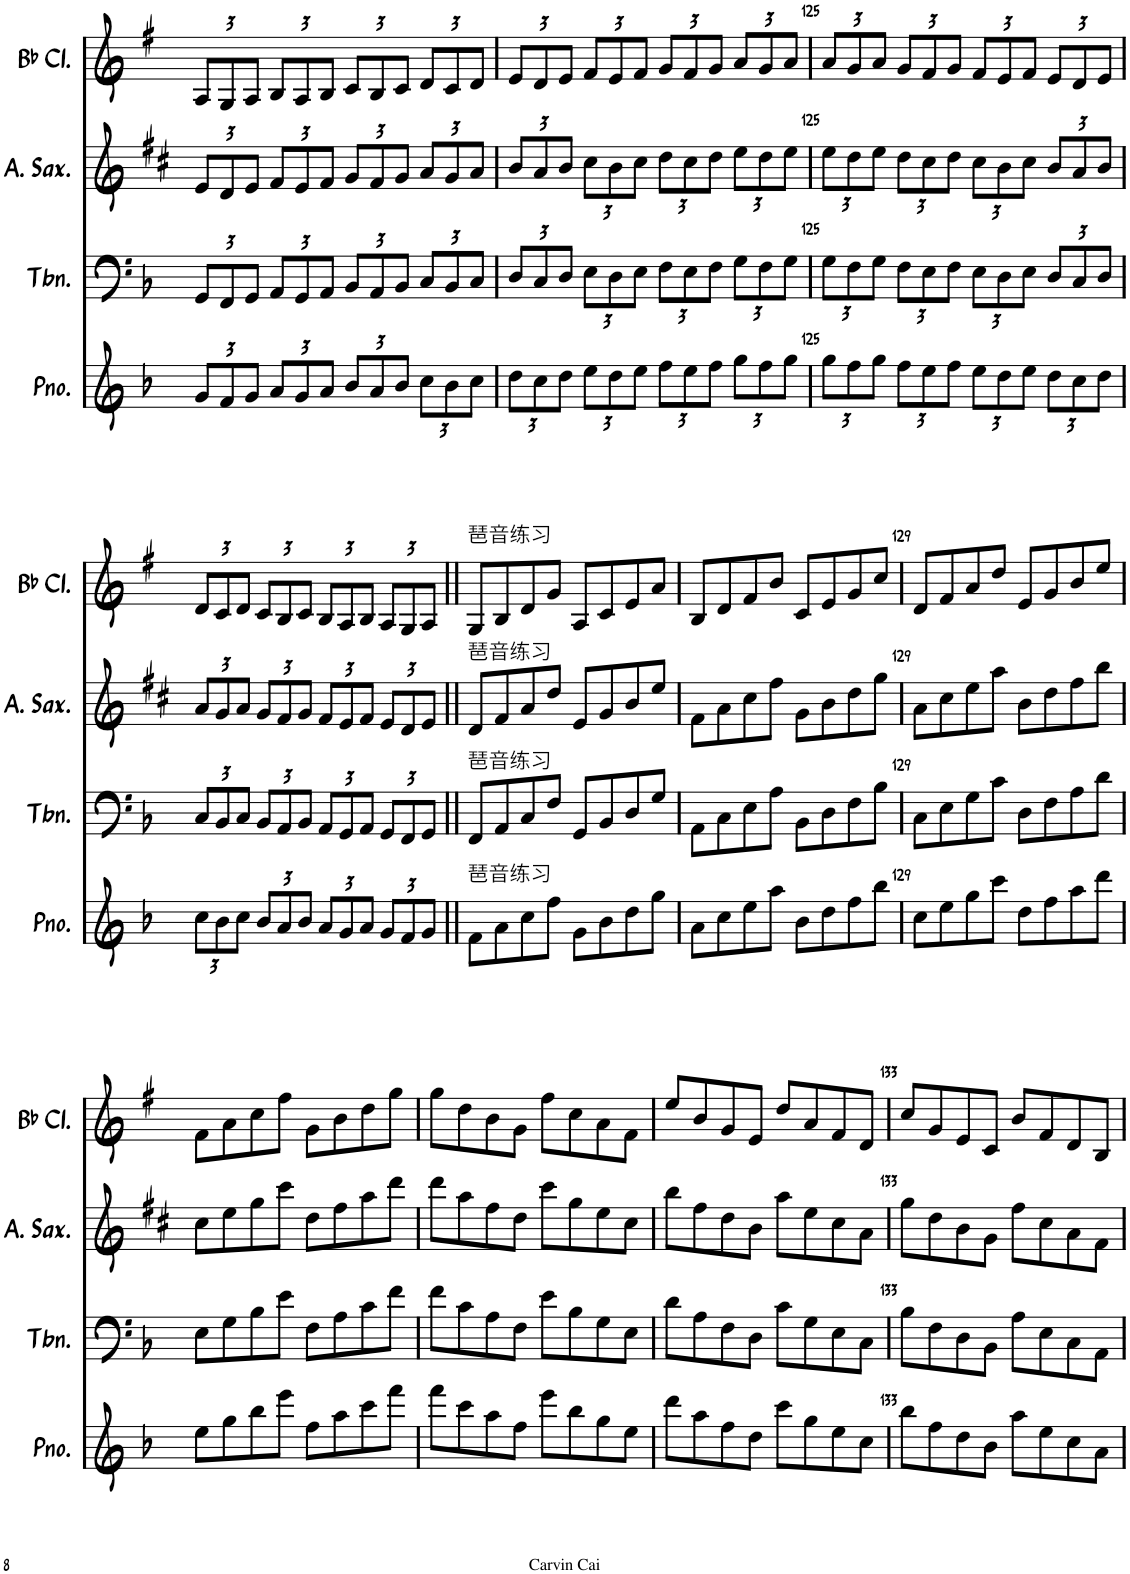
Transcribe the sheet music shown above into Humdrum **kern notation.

**kern	**kern	**kern	**kern
*part4	*part3	*part2	*part1
*staff4	*staff3	*staff2	*staff1
*I"钢琴	*I"长号	*I"中音萨克斯	*I"降B调单簧管
!!LO:PB:g=z
*clefG2	*clefF4	*clefG2	*clefG2
*	*	*Trd5c9	*Trd1c2
*k[b-]	*k[b-]	*k[f#c#]	*k[f#]
*M4/4	*M4/4	*M4/4	*M4/4
*Xbrackettup	*Xbrackettup	*Xbrackettup	*Xbrackettup
=123	=123	=123	=123
12g/L	12GG/L	12e/L	12A/L
12f/	12FF/	12d/	12G/
12g/J	12GG/J	12e/J	12A/J
12a/L	12AA/L	12f#/L	12B/L
12g/	12GG/	12e/	12A/
12a/J	12AA/J	12f#/J	12B/J
12b-/L	12BB-/L	12g/L	12c/L
12a/	12AA/	12f#/	12B/
12b-/J	12BB-/J	12g/J	12c/J
12cc\L	12C/L	12a/L	12d/L
12b-\	12BB-/	12g/	12c/
12cc\J	12C/J	12a/J	12d/J
=124	=124	=124	=124
12dd\L	12D/L	12b/L	12e/L
12cc\	12C/	12a/	12d/
12dd\J	12D/J	12b/J	12e/J
12ee\L	12E\L	12cc#\L	12f#/L
12dd\	12D\	12b\	12e/
12ee\J	12E\J	12cc#\J	12f#/J
12ff\L	12F\L	12dd\L	12g/L
12ee\	12E\	12cc#\	12f#/
12ff\J	12F\J	12dd\J	12g/J
12gg\L	12G\L	12ee\L	12a/L
12ff\	12F\	12dd\	12g/
12gg\J	12G\J	12ee\J	12a/J
=125	=125	=125	=125
12gg\L	12G\L	12ee\L	12a/L
12ff\	12F\	12dd\	12g/
12gg\J	12G\J	12ee\J	12a/J
12ff\L	12F\L	12dd\L	12g/L
12ee\	12E\	12cc#\	12f#/
12ff\J	12F\J	12dd\J	12g/J
12ee\L	12E\L	12cc#\L	12f#/L
12dd\	12D\	12b\	12e/
12ee\J	12E\J	12cc#\J	12f#/J
12dd\L	12D/L	12b/L	12e/L
12cc\	12C/	12a/	12d/
12dd\J	12D/J	12b/J	12e/J
!!LO:LB:g=z
=126	=126	=126	=126
12cc\L	12C/L	12a/L	12d/L
12b-\	12BB-/	12g/	12c/
12cc\J	12C/J	12a/J	12d/J
12b-/L	12BB-/L	12g/L	12c/L
12a/	12AA/	12f#/	12B/
12b-/J	12BB-/J	12g/J	12c/J
12a/L	12AA/L	12f#/L	12B/L
12g/	12GG/	12e/	12A/
12a/J	12AA/J	12f#/J	12B/J
12g/L	12GG/L	12e/L	12A/L
12f/	12FF/	12d/	12G/
12g/J	12GG/J	12e/J	12A/J
=127||	=127||	=127||	=127||
!	!	!	!LO:TX:a:t=琶音练习
!	!	!LO:TX:a:t=琶音练习	!
!	!LO:TX:a:t=琶音练习	!	!
!LO:TX:a:t=琶音练习	!	!	!
8f\L	8FF/L	8d/L	8G/L
8a\	8AA/	8f#/	8B/
8cc\	8C/	8a/	8d/
8ff\J	8F/J	8dd/J	8g/J
8g\L	8GG/L	8e/L	8A/L
8b-\	8BB-/	8g/	8c/
8dd\	8D/	8b/	8e/
8gg\J	8G/J	8ee/J	8a/J
=128	=128	=128	=128
8a\L	8AA\L	8f#\L	8B/L
8cc\	8C\	8a\	8d/
8ee\	8E\	8cc#\	8f#/
8aa\J	8A\J	8ff#\J	8b/J
8b-\L	8BB-\L	8g\L	8c/L
8dd\	8D\	8b\	8e/
8ff\	8F\	8dd\	8g/
8bb-\J	8B-\J	8gg\J	8cc/J
=129	=129	=129	=129
8cc\L	8C\L	8a\L	8d/L
8ee\	8E\	8cc#\	8f#/
8gg\	8G\	8ee\	8a/
8ccc\J	8c\J	8aa\J	8dd/J
8dd\L	8D\L	8b\L	8e/L
8ff\	8F\	8dd\	8g/
8aa\	8A\	8ff#\	8b/
8ddd\J	8d\J	8bb\J	8ee/J
!!LO:LB:g=z
=130	=130	=130	=130
8ee\L	8E\L	8cc#\L	8f#\L
8gg\	8G\	8ee\	8a\
8bb-\	8B-\	8gg\	8cc\
8eee\J	8e\J	8ccc#\J	8ff#\J
8ff\L	8F\L	8dd\L	8g\L
8aa\	8A\	8ff#\	8b\
8ccc\	8c\	8aa\	8dd\
8fff\J	8f\J	8ddd\J	8gg\J
=131	=131	=131	=131
8fff\L	8f\L	8ddd\L	8gg\L
8ccc\	8c\	8aa\	8dd\
8aa\	8A\	8ff#\	8b\
8ff\J	8F\J	8dd\J	8g\J
8eee\L	8e\L	8ccc#\L	8ff#\L
8bb-\	8B-\	8gg\	8cc\
8gg\	8G\	8ee\	8a\
8ee\J	8E\J	8cc#\J	8f#\J
=132	=132	=132	=132
8ddd\L	8d\L	8bb\L	8ee/L
8aa\	8A\	8ff#\	8b/
8ff\	8F\	8dd\	8g/
8dd\J	8D\J	8b\J	8e/J
8ccc\L	8c\L	8aa\L	8dd/L
8gg\	8G\	8ee\	8a/
8ee\	8E\	8cc#\	8f#/
8cc\J	8C\J	8a\J	8d/J
=133	=133	=133	=133
8bb-\L	8B-\L	8gg\L	8cc/L
8ff\	8F\	8dd\	8g/
8dd\	8D\	8b\	8e/
8b-\J	8BB-\J	8g\J	8c/J
8aa\L	8A\L	8ff#\L	8b/L
8ee\	8E\	8cc#\	8f#/
8cc\	8C\	8a\	8d/
8a\J	8AA\J	8f#\J	8B/J
=	=	=	=
*-	*-	*-	*-
